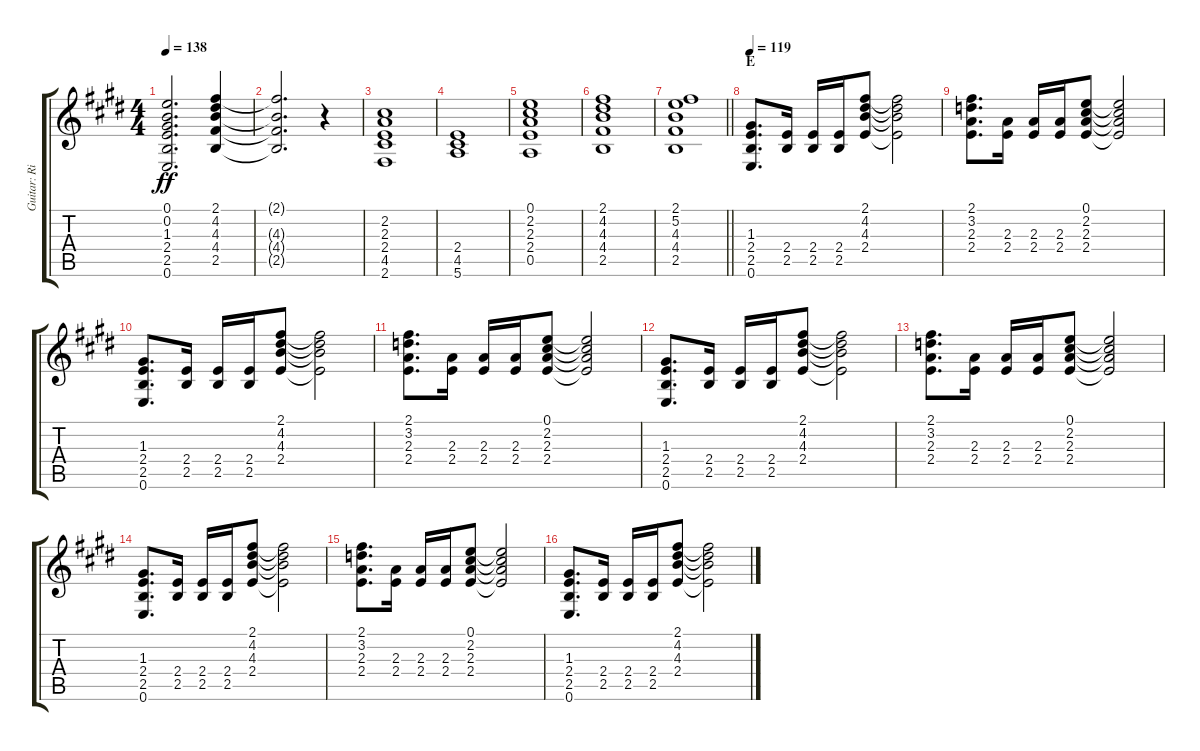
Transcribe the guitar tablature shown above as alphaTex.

\track ("Guitar: Rik" "Guitar: Ri") {instrument electricguitarclean}
\staff {score tabs}
\tuning (E4 B3 G3 D3 A2 E2) {hide}
\ts (4 4)
\tempo 138
\clef g2
\ks e
(0.1 0.2 1.3 2.4 2.5 0.6).2{d dy ff} (2.1 4.2 4.3 4.4 2.5).4 |
(2.1{t} 4.3{t} 4.4{t} 2.5{t}).2{d} r.4 |
(2.2 2.3 2.4 4.5 2.6).1 |
(2.4 4.5 5.6).1 |
(0.1 2.2 2.3 2.4 0.5).1 |
(2.1 4.2 4.3 4.4 2.5).1 |
\barLineRight lightlight
(2.1 5.2 4.3 4.4 2.5).1 |
\section ("" "E")
\tempo 119
(1.3 2.4 2.5 0.6).8{d} (2.4 2.5).16 (2.4 2.5).16 (2.4 2.5).16 (2.1 4.2 4.3 2.4).8 (2.1{t} 4.2{t} 4.3{t} 2.4{t}).2 |
(2.1 3.2 2.3 2.4).8{d} (2.3 2.4).16 (2.3 2.4).16 (2.3 2.4).16 (0.1 2.2 2.3 2.4).8 (0.1{t} 2.2{t} 2.3{t} 2.4{t}).2 |
(1.3 2.4 2.5 0.6).8{d} (2.4 2.5).16 (2.4 2.5).16 (2.4 2.5).16 (2.1 4.2 4.3 2.4).8 (2.1{t} 4.2{t} 4.3{t} 2.4{t}).2 |
(2.1 3.2 2.3 2.4).8{d} (2.3 2.4).16 (2.3 2.4).16 (2.3 2.4).16 (0.1 2.2 2.3 2.4).8 (0.1{t} 2.2{t} 2.3{t} 2.4{t}).2 |
(1.3 2.4 2.5 0.6).8{d} (2.4 2.5).16 (2.4 2.5).16 (2.4 2.5).16 (2.1 4.2 4.3 2.4).8 (2.1{t} 4.2{t} 4.3{t} 2.4{t}).2 |
(2.1 3.2 2.3 2.4).8{d} (2.3 2.4).16 (2.3 2.4).16 (2.3 2.4).16 (0.1 2.2 2.3 2.4).8 (0.1{t} 2.2{t} 2.3{t} 2.4{t}).2 |
(1.3 2.4 2.5 0.6).8{d} (2.4 2.5).16 (2.4 2.5).16 (2.4 2.5).16 (2.1 4.2 4.3 2.4).8 (2.1{t} 4.2{t} 4.3{t} 2.4{t}).2 |
(2.1 3.2 2.3 2.4).8{d} (2.3 2.4).16 (2.3 2.4).16 (2.3 2.4).16 (0.1 2.2 2.3 2.4).8 (0.1{t} 2.2{t} 2.3{t} 2.4{t}).2 |
(1.3 2.4 2.5 0.6).8{d} (2.4 2.5).16 (2.4 2.5).16 (2.4 2.5).16 (2.1 4.2 4.3 2.4).8 (2.1{t} 4.2{t} 4.3{t} 2.4{t}).2
